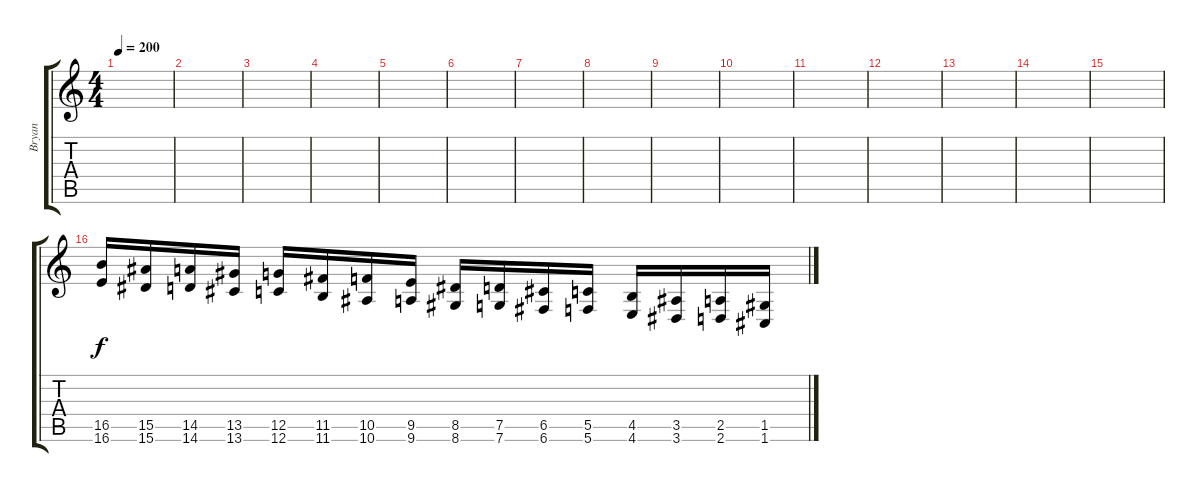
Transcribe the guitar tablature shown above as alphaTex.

\track ("Bryan " "Bryan ") {instrument distortionguitar}
\staff {score tabs}
\tuning (D4 A3 F3 C3 G2 C2) {hide}
\ts (4 4)
\tempo 200
\clef g2
\ks c
|
|
|
|
|
|
|
|
|
|
|
|
|
|
|
(16.5 16.6).16 (15.5 15.6).16 (14.5 14.6).16 (13.5 13.6).16 (12.5 12.6).16 (11.5 11.6).16 (10.5 10.6).16 (9.5 9.6).16 (8.5 8.6).16 (7.5 7.6).16 (6.5 6.6).16 (5.5 5.6).16 (4.5 4.6).16 (3.5 3.6).16 (2.5 2.6).16 (1.5 1.6).16
